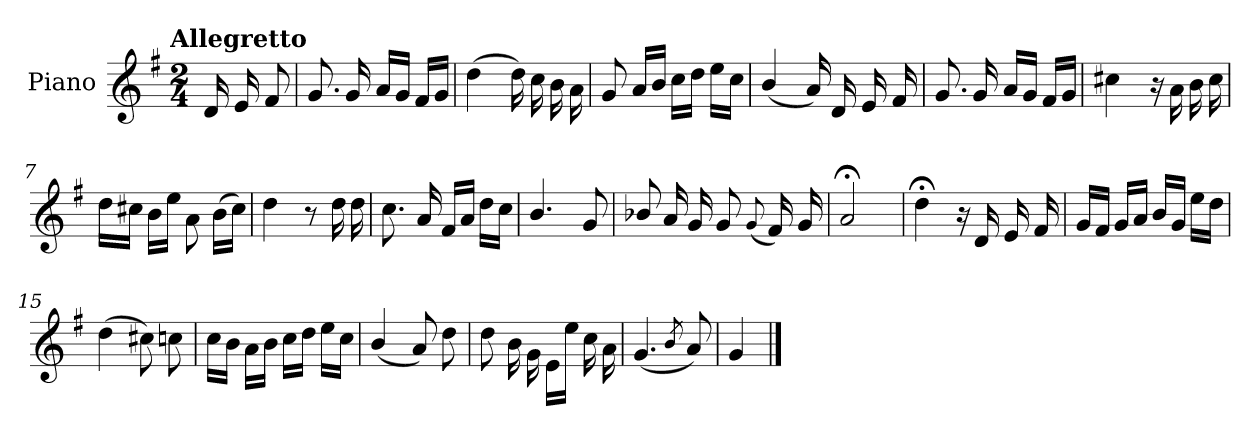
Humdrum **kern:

**kern
*part1
*staff1
*I"Piano
*I'Pno.
*clefG2
*k[f#]
!!LO:TX:omd:t=Allegretto
*M2/4
*MM116
=
16d/
16e/
8f#/
=1
8.g/
16g/
16a/LL
16g/JJ
16f#/LL
16g/JJ
=2
(>4dd\
16dd\)
16cc\
16b\
16a\
=3
8g/
16a/LL
16b/JJ
16cc\LL
16dd\JJ
16ee\LL
16cc\JJ
=4
(<4b/
16a/)
16d/
16e/
16f#/
!!LO:LB:g=z
=5
8.g/
16g/
16a/LL
16g/JJ
16f#/LL
16g/JJ
=6
4cc#X\
16r
16a\
16b\
16cc#\
=7
16dd\LL
16cc#X\JJ
16b\LL
16ee\JJ
8a\
(>16b\LL
16cc#\JJ)
=8
4dd\
8r
16dd\
16dd\
=9
8.cc\
16a/
16f#/LL
16a/JJ
16dd\LL
16cc\JJ
!!LO:LB:g=z
=10
4.b/
8g/
=11
8b-X/
16a/
16g/
8g/
(<8qqg/
16f#/)
16g/
=12
2a;</
=13
4dd;<\
16r
16d/
16e/
16f#/
=14
16g/LL
16f#/JJ
16g/LL
16a/JJ
16b/LL
16g/JJ
16ee\LL
16dd\JJ
=15
(>4dd\
8cc#X\)
8ccn\
!!LO:LB:g=z
=16
16cc\LL
16b\JJ
16a\LL
16b\JJ
16cc\LL
16dd\JJ
16ee\LL
16cc\JJ
=17
(<4b/
8a/)
8dd\
=18
8dd\
16b\
16g\
16e\LL
16ee\JJ
16cc\
16a\
=19
(<4.g/
8qb/
8a/)
=20
4g/
==
*-
